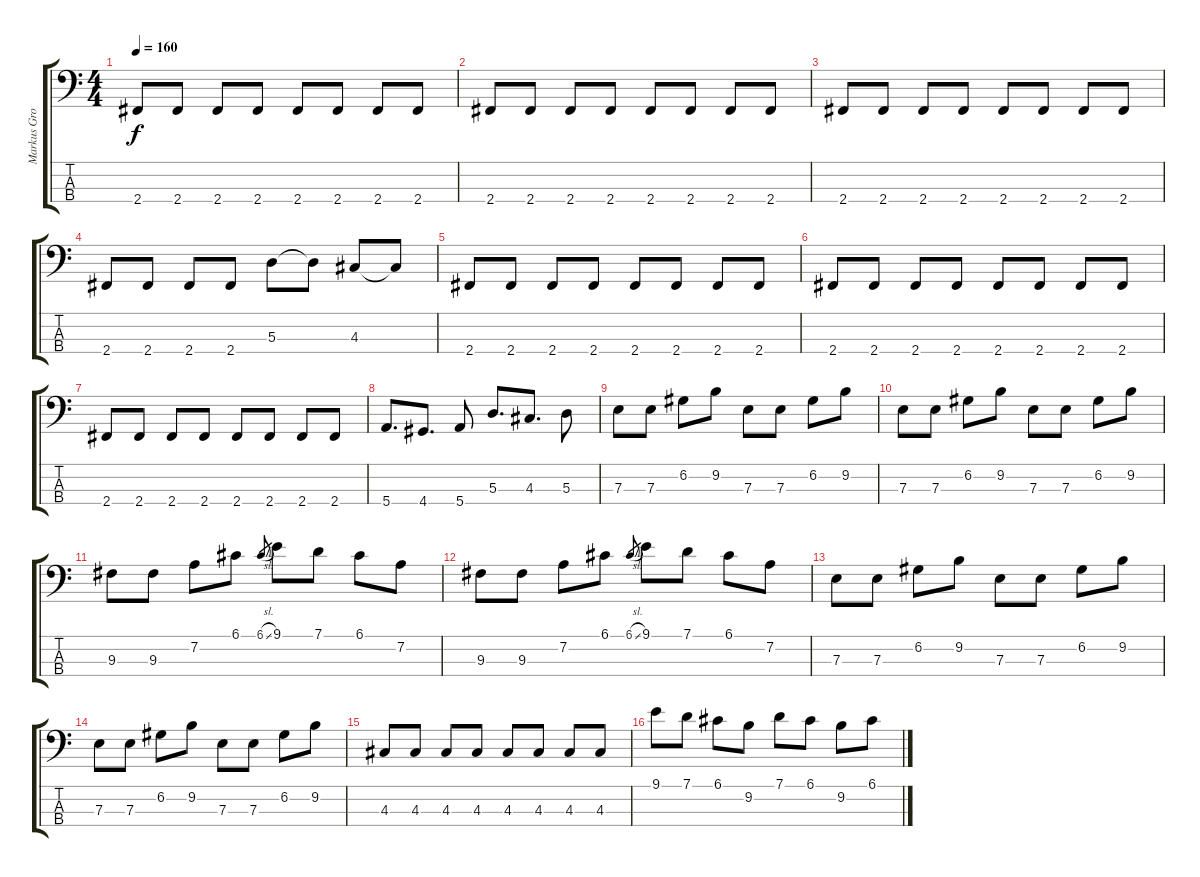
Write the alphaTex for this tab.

\track ("Markus Grosskopf" "Markus Gro") {instrument electricbassfinger}
\staff {score tabs}
\tuning (G2 D2 A1 E1) {hide}
\ts (4 4)
\tempo 160
\clef f4
\ks c
2.4.8{dy f} 2.4.8 2.4.8 2.4.8 2.4.8 2.4.8 2.4.8 2.4.8 |
2.4.8 2.4.8 2.4.8 2.4.8 2.4.8 2.4.8 2.4.8 2.4.8 |
2.4.8 2.4.8 2.4.8 2.4.8 2.4.8 2.4.8 2.4.8 2.4.8 |
2.4.8 2.4.8 2.4.8 2.4.8 5.3.8 5.3{t}.8 4.3.8 4.3{t}.8 |
2.4.8 2.4.8 2.4.8 2.4.8 2.4.8 2.4.8 2.4.8 2.4.8 |
2.4.8 2.4.8 2.4.8 2.4.8 2.4.8 2.4.8 2.4.8 2.4.8 |
2.4.8 2.4.8 2.4.8 2.4.8 2.4.8 2.4.8 2.4.8 2.4.8 |
5.4.8{d} 4.4.8{d} 5.4.8 5.3.8{d} 4.3.8{d} 5.3.8 |
7.3.8 7.3.8 6.2.8 9.2.8 7.3.8 7.3.8 6.2.8 9.2.8 |
7.3.8 7.3.8 6.2.8 9.2.8 7.3.8 7.3.8 6.2.8 9.2.8 |
9.3.8 9.3.8 7.2.8 6.1.8 6.1{sl}.8{gr} 9.1.8 7.1.8 6.1.8 7.2.8 |
9.3.8 9.3.8 7.2.8 6.1.8 6.1{sl}.8{gr} 9.1.8 7.1.8 6.1.8 7.2.8 |
7.3.8 7.3.8 6.2.8 9.2.8 7.3.8 7.3.8 6.2.8 9.2.8 |
7.3.8 7.3.8 6.2.8 9.2.8 7.3.8 7.3.8 6.2.8 9.2.8 |
4.3.8 4.3.8 4.3.8 4.3.8 4.3.8 4.3.8 4.3.8 4.3.8 |
9.1.8 7.1.8 6.1.8 9.2.8 7.1.8 6.1.8 9.2.8 6.1.8
